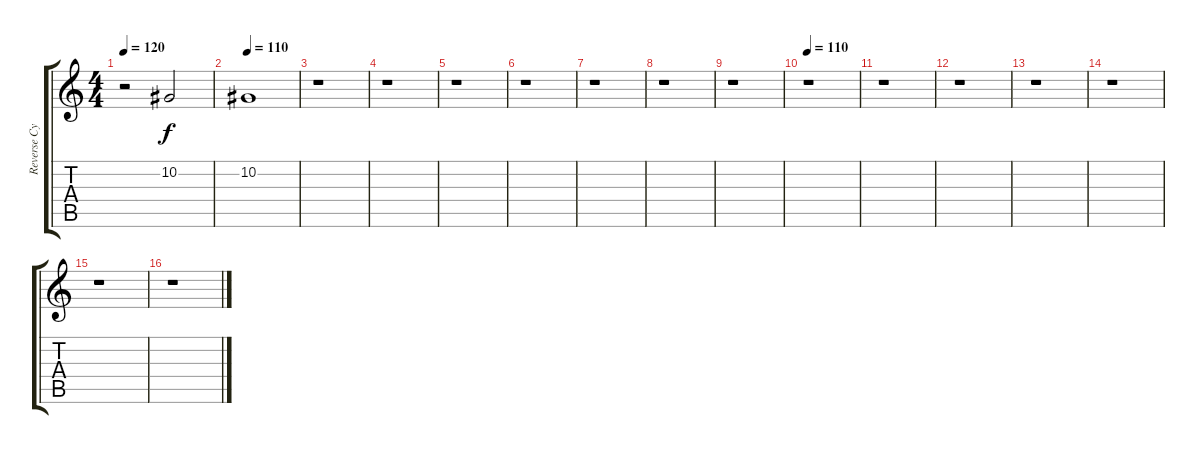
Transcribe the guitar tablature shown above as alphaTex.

\track ("Reverse Cymbal" "Reverse Cy") {instrument reversecymbal}
\staff {score tabs}
\tuning (Eb4 Bb3 Gb3 Db3 Ab2 Eb2) {hide}
\ts (4 4)
\tempo 120
\clef g2
\ks c
r.2{dy f instrument reversecymbal} 10.2.2 |
\tempo 110
10.2.1{volume 0} |
r.1 |
r.1 |
r.1 |
r.1 |
r.1 |
r.1 |
r.1 |
\tempo 110
r.1 |
r.1 |
r.1 |
r.1 |
r.1 |
r.1 |
r.1
